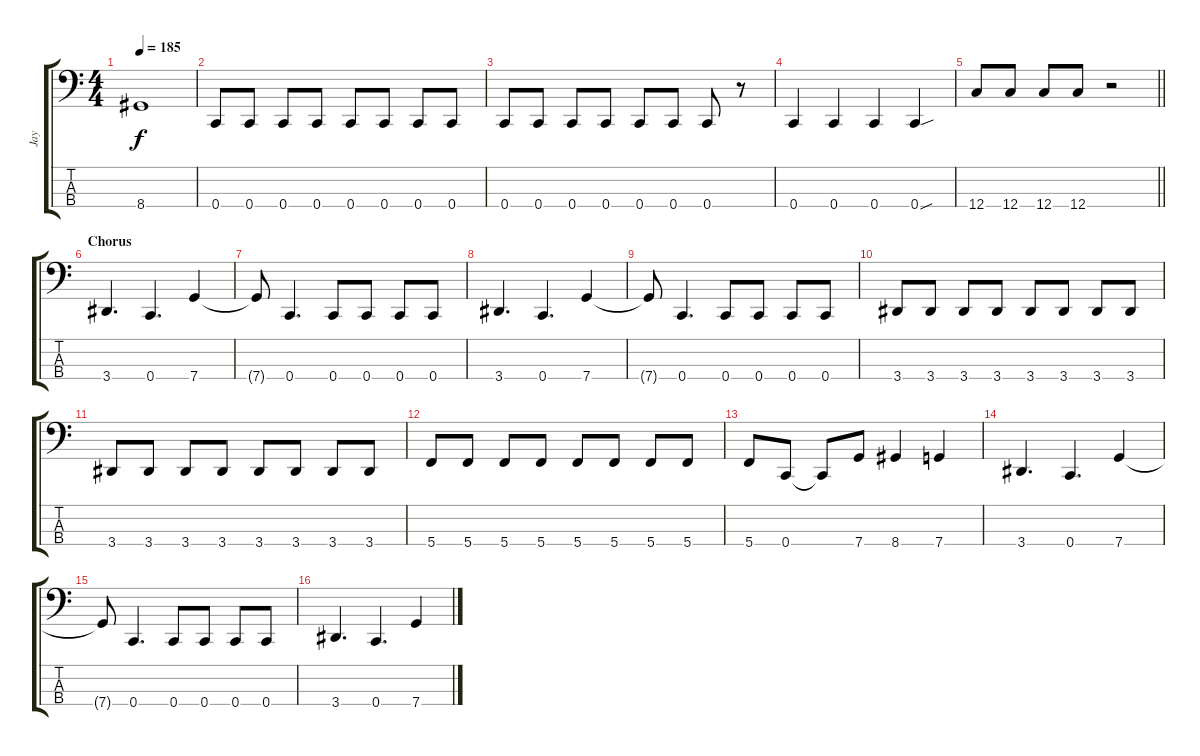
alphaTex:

\track ("Jay" "Jay") {instrument electricbasspick}
\staff {score tabs}
\tuning (F2 C2 G1 C1) {hide}
\ts (4 4)
\tempo 185
\clef f4
\ks c
8.4{t}.1{dy f} |
0.4.8 0.4.8 0.4.8 0.4.8 0.4.8 0.4.8 0.4.8 0.4.8 |
0.4.8 0.4.8 0.4.8 0.4.8 0.4.8 0.4.8 0.4.8 r.8 |
0.4.4 0.4.4 0.4.4 0.4{sou}.4 |
\barLineRight lightlight
12.4.8 12.4.8 12.4.8 12.4.8 r.2 |
\section ("" "Chorus")
3.4.4{d} 0.4.4{d} 7.4.4 |
7.4{t}.8 0.4.4{d} 0.4.8 0.4.8 0.4.8 0.4.8 |
3.4.4{d} 0.4.4{d} 7.4.4 |
7.4{t}.8 0.4.4{d} 0.4.8 0.4.8 0.4.8 0.4.8 |
3.4.8 3.4.8 3.4.8 3.4.8 3.4.8 3.4.8 3.4.8 3.4.8 |
3.4.8 3.4.8 3.4.8 3.4.8 3.4.8 3.4.8 3.4.8 3.4.8 |
5.4.8 5.4.8 5.4.8 5.4.8 5.4.8 5.4.8 5.4.8 5.4.8 |
5.4.8 0.4.8 0.4{t}.8 7.4.8 8.4.4 7.4.4 |
3.4.4{d} 0.4.4{d} 7.4.4 |
7.4{t}.8 0.4.4{d} 0.4.8 0.4.8 0.4.8 0.4.8 |
3.4.4{d} 0.4.4{d} 7.4.4
